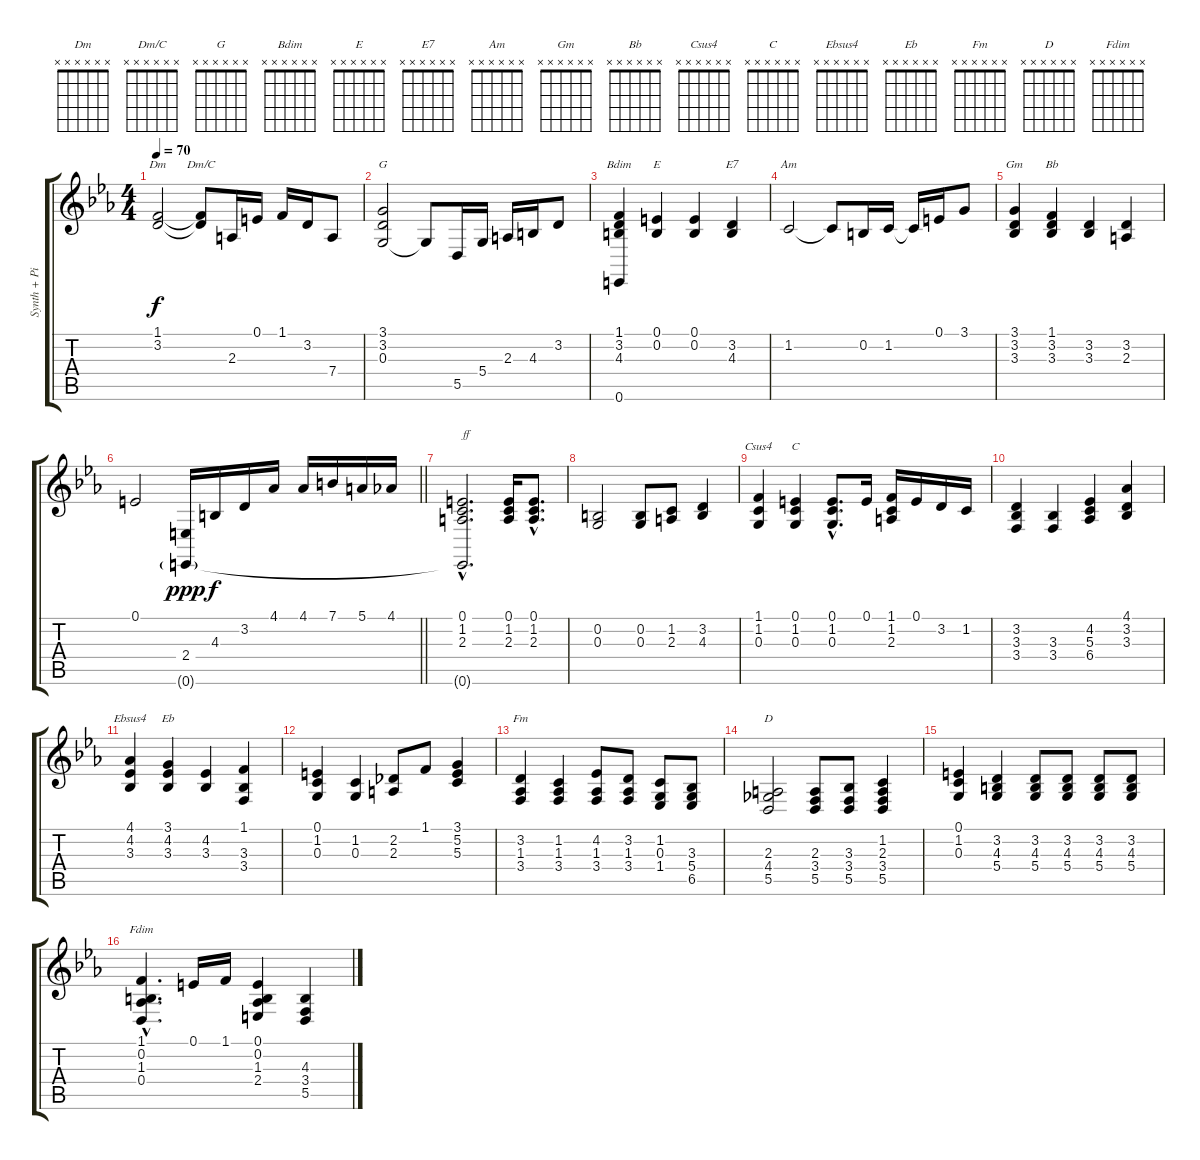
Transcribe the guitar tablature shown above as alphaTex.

\track ("Synth + Piano RH - Elton John" "Synth + Pi") {instrument acousticgrandpiano}
\staff {score tabs}
\tuning (E4 B3 G3 D3 A2 E2) {hide}
\chord ("Dm" x x x x x x)
\chord ("Dm/C" x x x x x x)
\chord ("G" x x x x x x)
\chord ("Bdim" x x x x x x)
\chord ("E" x x x x x x)
\chord ("E7" x x x x x x)
\chord ("Am" x x x x x x)
\chord ("Gm" x x x x x x)
\chord ("Bb" x x x x x x)
\chord ("Csus4" x x x x x x)
\chord ("C" x x x x x x)
\chord ("Ebsus4" x x x x x x)
\chord ("Eb" x x x x x x)
\chord ("Fm" x x x x x x)
\chord ("D" x x x x x x)
\chord ("Fdim" x x x x x x)
\ts (4 4)
\tempo 70
\clef g2
\ks cminor
(1.1 3.2).2{ch "Dm" dy f} (1.1{t} 3.2{t}).8{ch "Dm/C"} 2.3.16 0.1.16 1.1.16 3.2.16 7.4.8 |
(3.1 3.2 0.3).2{ch "G"} 0.3{t}.8 5.5.16 5.4.16 2.3.16 4.3.16 3.2.8 |
(1.1 3.2 4.3 0.6).4{ch "Bdim"} (0.1 0.2).4{ch "E"} (0.1 0.2).4 (3.2 4.3).4{ch "E7"} |
1.2.2{ch "Am"} 1.2{t}.8 0.2.16 1.2.16 1.2{t}.16 0.1.16 3.1.8 |
(3.1 3.2 3.3).4{ch "Gm"} (1.1 3.2 3.3).4{ch "Bb"} (3.2 3.3).4 (3.2 2.3).4 |
\barLineRight lightlight
0.1.2 (2.4 0.6{g}).16{dy ppp} 4.3.16{dy f} 3.2.16 4.1.16 4.1.16 7.1.16 5.1.16 4.1.16 |
(0.1{hac} 1.2{hac} 2.3{hac} 0.6{hac t}).2{d txt "ff" volume 14} (0.1 1.2 2.3).16 (0.1{hac} 1.2{hac} 2.3{hac}).8{d} |
(0.2 0.3).2 (0.2 0.3).8 (1.2 2.3).8 (3.2 4.3).4 |
(1.1 1.2 0.3).4{ch "Csus4"} (0.1 1.2 0.3).4{ch "C"} (0.1{hac} 1.2{hac} 0.3{hac}).8{d} 0.1.16 (1.1 1.2 2.3).16 0.1.16 3.2.16 1.2.16 |
(3.2 3.3 3.4).4 (3.3 3.4).4 (4.2 5.3 6.4).4 (4.1 3.2 3.3).4 |
(4.1 4.2 3.3).4{ch "Ebsus4"} (3.1 4.2 3.3).4{ch "Eb"} (4.2 3.3).4 (1.1 3.3 3.4).4 |
(0.1 1.2 0.3).4 (1.2 0.3).4 (2.2 2.3).8 1.1.8 (3.1 5.2 5.3).4 |
(3.2 1.3 3.4).4{ch "Fm"} (1.2 1.3 3.4).4 (4.2 1.3 3.4).8 (3.2 1.3 3.4).8 (1.2 0.3 1.4).8 (3.3 5.4 6.5).8 |
(2.3 4.4 5.5).2{ch "D"} (2.3 3.4 5.5).8 (3.3 3.4 5.5).8 (1.2 2.3 3.4 5.5).4 |
(0.1 1.2 0.3).4 (3.2 4.3 5.4).4 (3.2 4.3 5.4).8 (3.2 4.3 5.4).8 (3.2 4.3 5.4).8 (3.2 4.3 5.4).8 |
(1.1{hac} 0.2{hac} 1.3{hac} 0.4{hac}).4{d ch "Fdim"} 0.1.16 1.1.16 (0.1 0.2 1.3 2.4).4 (4.3 3.4 5.5).4
